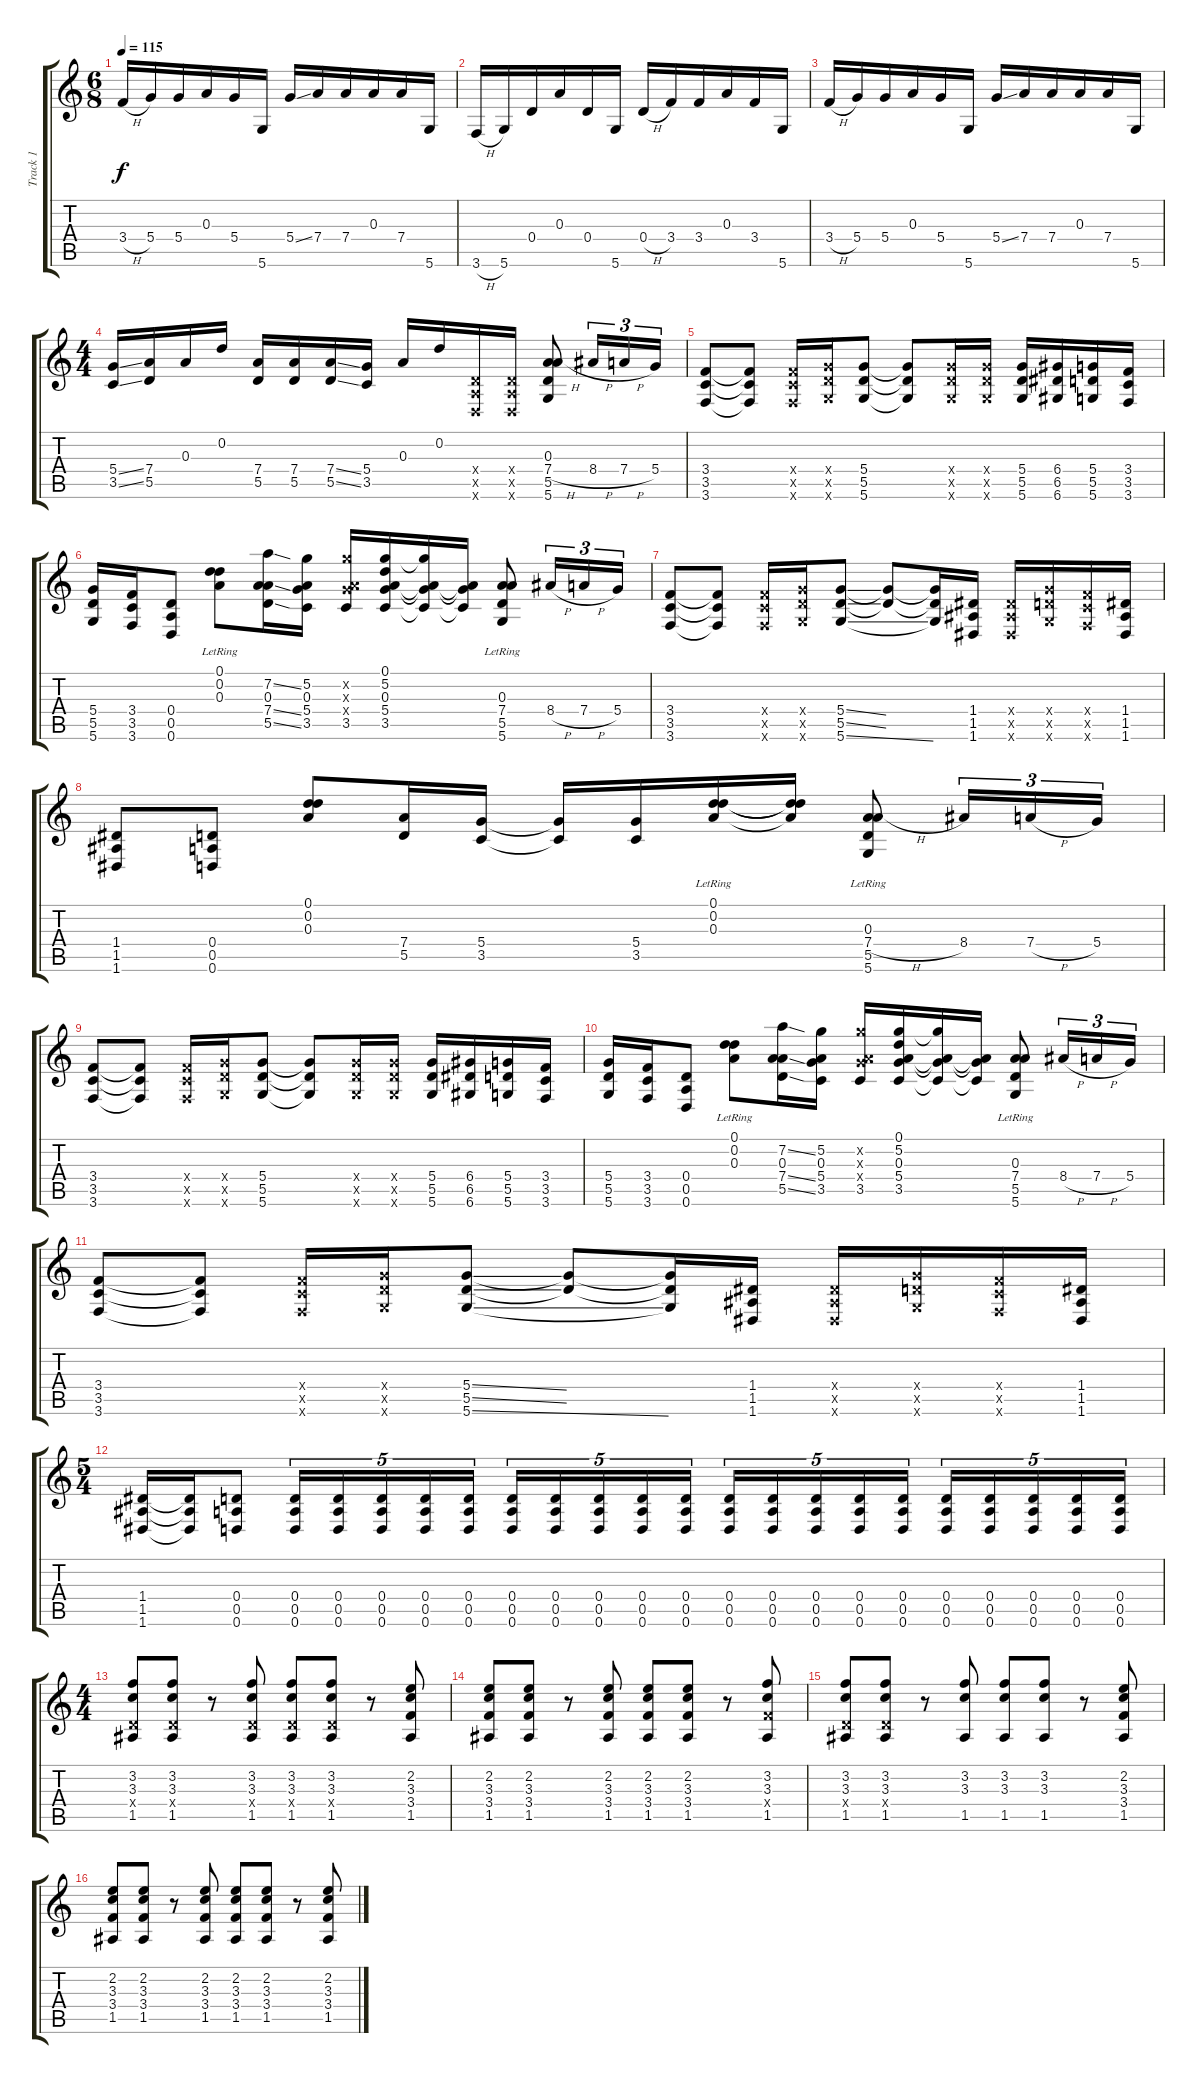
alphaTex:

\track ("Track 1" "Track 1") {instrument overdrivenguitar}
\staff {score tabs}
\tuning (D4 D4 A3 D3 A2 D2) {hide}
\ts (6 8)
\tempo 115
\clef g2
\ks c
3.4{h}.16{dy f} 5.4.16 5.4.16 0.3.16 5.4.16 5.6.16 5.4{ss}.16 7.4.16 7.4.16 0.3.16 7.4.16 5.6.16 |
3.6{h}.16 5.6.16 0.4.16 0.3.16 0.4.16 5.6.16 0.4{h}.16 3.4.16 3.4.16 0.3.16 3.4.16 5.6.16 |
3.4{h}.16 5.4.16 5.4.16 0.3.16 5.4.16 5.6.16 5.4{ss}.16 7.4.16 7.4.16 0.3.16 7.4.16 5.6.16 |
\ts (4 4)
(5.4{ss} 3.5{ss}).16 (7.4 5.5).16 0.3.16 0.2.16 (7.4 5.5).16 (7.4 5.5).16 (7.4{ss} 5.5{ss}).16 (5.4 3.5).16 0.3.16 0.2.16 (0.4{x} 0.5{x} 0.6{x}).16 (0.4{x} 0.5{x} 0.6{x}).16 (0.3 7.4{h} 5.5 5.6).8 8.4{h}.16{tu (3 2)} 7.4{h}.16{tu (3 2)} 5.4.16{tu (3 2)} |
(3.4 3.5 3.6).8 (3.4{t} 3.5{t} 3.6{t}).8 (3.4{x} 3.5{x} 3.6{x}).16 (5.4{x} 5.5{x} 5.6{x}).16 (5.4 5.5 5.6).8 (5.4{t} 5.5{t} 5.6{t}).8 (5.4{x} 5.5{x} 5.6{x}).16 (5.4{x} 5.5{x} 5.6{x}).16 (5.4 5.5 5.6).16 (6.4 6.5 6.6).16 (5.4 5.5 5.6).16 (3.4 3.5 3.6).16 |
(5.4 5.5 5.6).16 (3.4 3.5 3.6).16 (0.4 0.5 0.6).8 (0.1{lr} 0.2{lr} 0.3{lr}).8 (7.2{ss} 0.3 7.4{ss} 5.5{ss}).16 (5.2 0.3 5.4 3.5).16 (5.2{x} 0.3{x} 5.4{x} 3.5).16 (0.1 5.2 0.3 5.4 3.5).16 (5.2{t} 0.3{t} 5.4{t} 3.5{t}).16 (0.3{t} 5.4{t} 3.5{t}).16 (0.3 7.4{lr} 5.5{lr} 5.6{lr}).8 8.4{h}.16{tu (3 2)} 7.4{h}.16{tu (3 2)} 5.4.16{tu (3 2)} |
(3.4 3.5 3.6).8 (3.4{t} 3.5{t} 3.6{t}).8 (3.4{x} 3.5{x} 3.6{x}).16 (5.4{x} 5.5{x} 5.6{x}).16 (5.4{ss} 5.5{ss} 5.6{ss}).8 (5.4{t} 5.5{t}).8 (5.4{t} 5.5{t} 5.6{t}).16 (1.4 1.5 1.6).16 (1.4{x} 1.5{x} 1.6{x}).16 (5.4{x} 5.5{x} 5.6{x}).16 (3.4{x} 3.5{x} 3.6{x}).16 (1.4 1.5 1.6).16 |
(1.4 1.5 1.6).8 (0.4 0.5 0.6).8 (0.1 0.2 0.3).8 (7.4 5.5).16 (5.4 3.5).16 (5.4{t} 3.5{t}).16 (5.4 3.5).16 (0.1{lr} 0.2{lr} 0.3{lr}).16 (0.1{t} 0.2{t} 0.3{t}).16 (0.3{lr} 7.4{h} 5.5{lr} 5.6{lr}).8 8.4.16{tu (3 2)} 7.4{h}.16{tu (3 2)} 5.4.16{tu (3 2)} |
(3.4 3.5 3.6).8 (3.4{t} 3.5{t} 3.6{t}).8 (3.4{x} 3.5{x} 3.6{x}).16 (5.4{x} 5.5{x} 5.6{x}).16 (5.4 5.5 5.6).8 (5.4{t} 5.5{t} 5.6{t}).8 (5.4{x} 5.5{x} 5.6{x}).16 (5.4{x} 5.5{x} 5.6{x}).16 (5.4 5.5 5.6).16 (6.4 6.5 6.6).16 (5.4 5.5 5.6).16 (3.4 3.5 3.6).16 |
(5.4 5.5 5.6).16 (3.4 3.5 3.6).16 (0.4 0.5 0.6).8 (0.1{lr} 0.2{lr} 0.3{lr}).8 (7.2{ss} 0.3 7.4{ss} 5.5{ss}).16 (5.2 0.3 5.4 3.5).16 (5.2{x} 0.3{x} 5.4{x} 3.5).16 (0.1 5.2 0.3 5.4 3.5).16 (5.2{t} 0.3{t} 5.4{t} 3.5{t}).16 (0.3{t} 5.4{t} 3.5{t}).16 (0.3 7.4{lr} 5.5{lr} 5.6{lr}).8 8.4{h}.16{tu (3 2)} 7.4{h}.16{tu (3 2)} 5.4.16{tu (3 2)} |
(3.4 3.5 3.6).8 (3.4{t} 3.5{t} 3.6{t}).8 (3.4{x} 3.5{x} 3.6{x}).16 (5.4{x} 5.5{x} 5.6{x}).16 (5.4{ss} 5.5{ss} 5.6{ss}).8 (5.4{t} 5.5{t}).8 (5.4{t} 5.5{t} 5.6{t}).16 (1.4 1.5 1.6).16 (1.4{x} 1.5{x} 1.6{x}).16 (5.4{x} 5.5{x} 5.6{x}).16 (3.4{x} 3.5{x} 3.6{x}).16 (1.4 1.5 1.6).16 |
\ts (5 4)
(1.4 1.5 1.6).16 (1.4{t} 1.5{t} 1.6{t}).16 (0.4 0.5 0.6).8 (0.4 0.5 0.6).16{tu (5 4)} (0.4 0.5 0.6).16{tu (5 4)} (0.4 0.5 0.6).16{tu (5 4)} (0.4 0.5 0.6).16{tu (5 4)} (0.4 0.5 0.6).16{tu (5 4)} (0.4 0.5 0.6).16{tu (5 4)} (0.4 0.5 0.6).16{tu (5 4)} (0.4 0.5 0.6).16{tu (5 4)} (0.4 0.5 0.6).16{tu (5 4)} (0.4 0.5 0.6).16{tu (5 4)} (0.4 0.5 0.6).16{tu (5 4)} (0.4 0.5 0.6).16{tu (5 4)} (0.4 0.5 0.6).16{tu (5 4)} (0.4 0.5 0.6).16{tu (5 4)} (0.4 0.5 0.6).16{tu (5 4)} (0.4 0.5 0.6).16{tu (5 4)} (0.4 0.5 0.6).16{tu (5 4)} (0.4 0.5 0.6).16{tu (5 4)} (0.4 0.5 0.6).16{tu (5 4)} (0.4 0.5 0.6).16{tu (5 4)} |
\ts (4 4)
(3.2 3.3 0.4{x} 1.5).8 (3.2 3.3 0.4{x} 1.5).8 r.8 (3.2 3.3 0.4{x} 1.5).8 (3.2 3.3 0.4{x} 1.5).8 (3.2 3.3 0.4{x} 1.5).8 r.8 (2.2 3.3 3.4 1.5).8 |
(2.2 3.3 3.4 1.5).8 (2.2 3.3 3.4 1.5).8 r.8 (2.2 3.3 3.4 1.5).8 (2.2 3.3 3.4 1.5).8 (2.2 3.3 3.4 1.5).8 r.8 (3.2 3.3 3.4{x} 1.5).8 |
(3.2 3.3 0.4{x} 1.5).8 (3.2 3.3 0.4{x} 1.5).8 r.8 (3.2 3.3 1.5).8 (3.2 3.3 1.5).8 (3.2 3.3 1.5).8 r.8 (2.2 3.3 3.4 1.5).8 |
(2.2 3.3 3.4 1.5).8 (2.2 3.3 3.4 1.5).8 r.8 (2.2 3.3 3.4 1.5).8 (2.2 3.3 3.4 1.5).8 (2.2 3.3 3.4 1.5).8 r.8 (2.2 3.3 3.4 1.5).8
